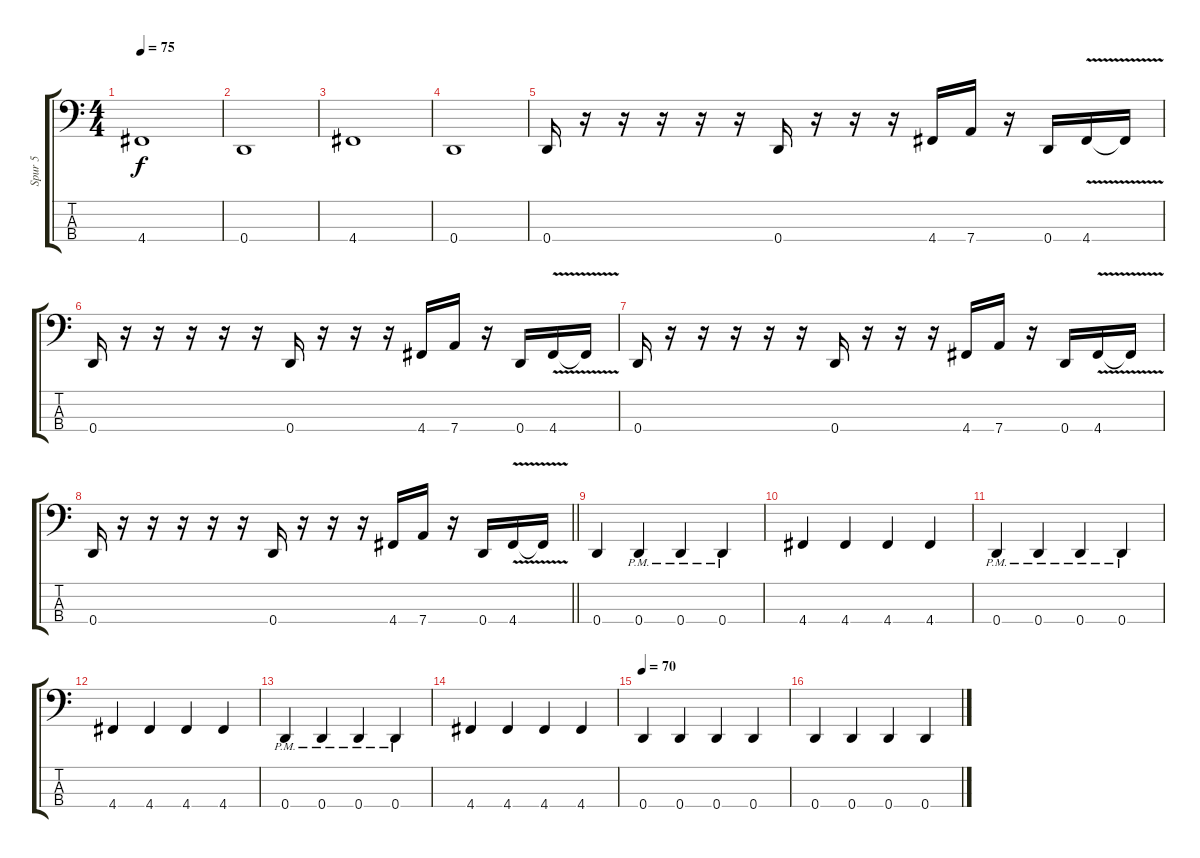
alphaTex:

\track ("Spur 5" "Spur 5") {instrument electricbasspick}
\staff {score tabs}
\tuning (F2 C2 G1 D1) {hide}
\ts (4 4)
\tempo 75
\clef f4
\ks c
4.4.1{dy f} |
0.4.1 |
4.4.1 |
0.4.1 |
0.4.16 r.16 r.16 r.16 r.16 r.16 0.4.16 r.16 r.16 r.16 4.4.16 7.4.16 r.16 0.4.16 4.4{v}.16 4.4{t}.16 |
0.4.16 r.16 r.16 r.16 r.16 r.16 0.4.16 r.16 r.16 r.16 4.4.16 7.4.16 r.16 0.4.16 4.4{v}.16 4.4{t}.16 |
0.4.16 r.16 r.16 r.16 r.16 r.16 0.4.16 r.16 r.16 r.16 4.4.16 7.4.16 r.16 0.4.16 4.4{v}.16 4.4{t}.16 |
\barLineRight lightlight
0.4.16 r.16 r.16 r.16 r.16 r.16 0.4.16 r.16 r.16 r.16 4.4.16 7.4.16 r.16 0.4.16 4.4{v}.16 4.4{t}.16 |
0.4.4 0.4{pm}.4 0.4{pm}.4 0.4{pm}.4 |
4.4.4 4.4.4 4.4.4 4.4.4 |
0.4{pm}.4 0.4{pm}.4 0.4{pm}.4 0.4{pm}.4 |
4.4.4 4.4.4 4.4.4 4.4.4 |
0.4{pm}.4 0.4{pm}.4 0.4{pm}.4 0.4{pm}.4 |
4.4.4 4.4.4 4.4.4 4.4.4 |
\tempo 70
0.4.4 0.4.4 0.4.4 0.4.4 |
0.4.4 0.4.4 0.4.4 0.4.4
